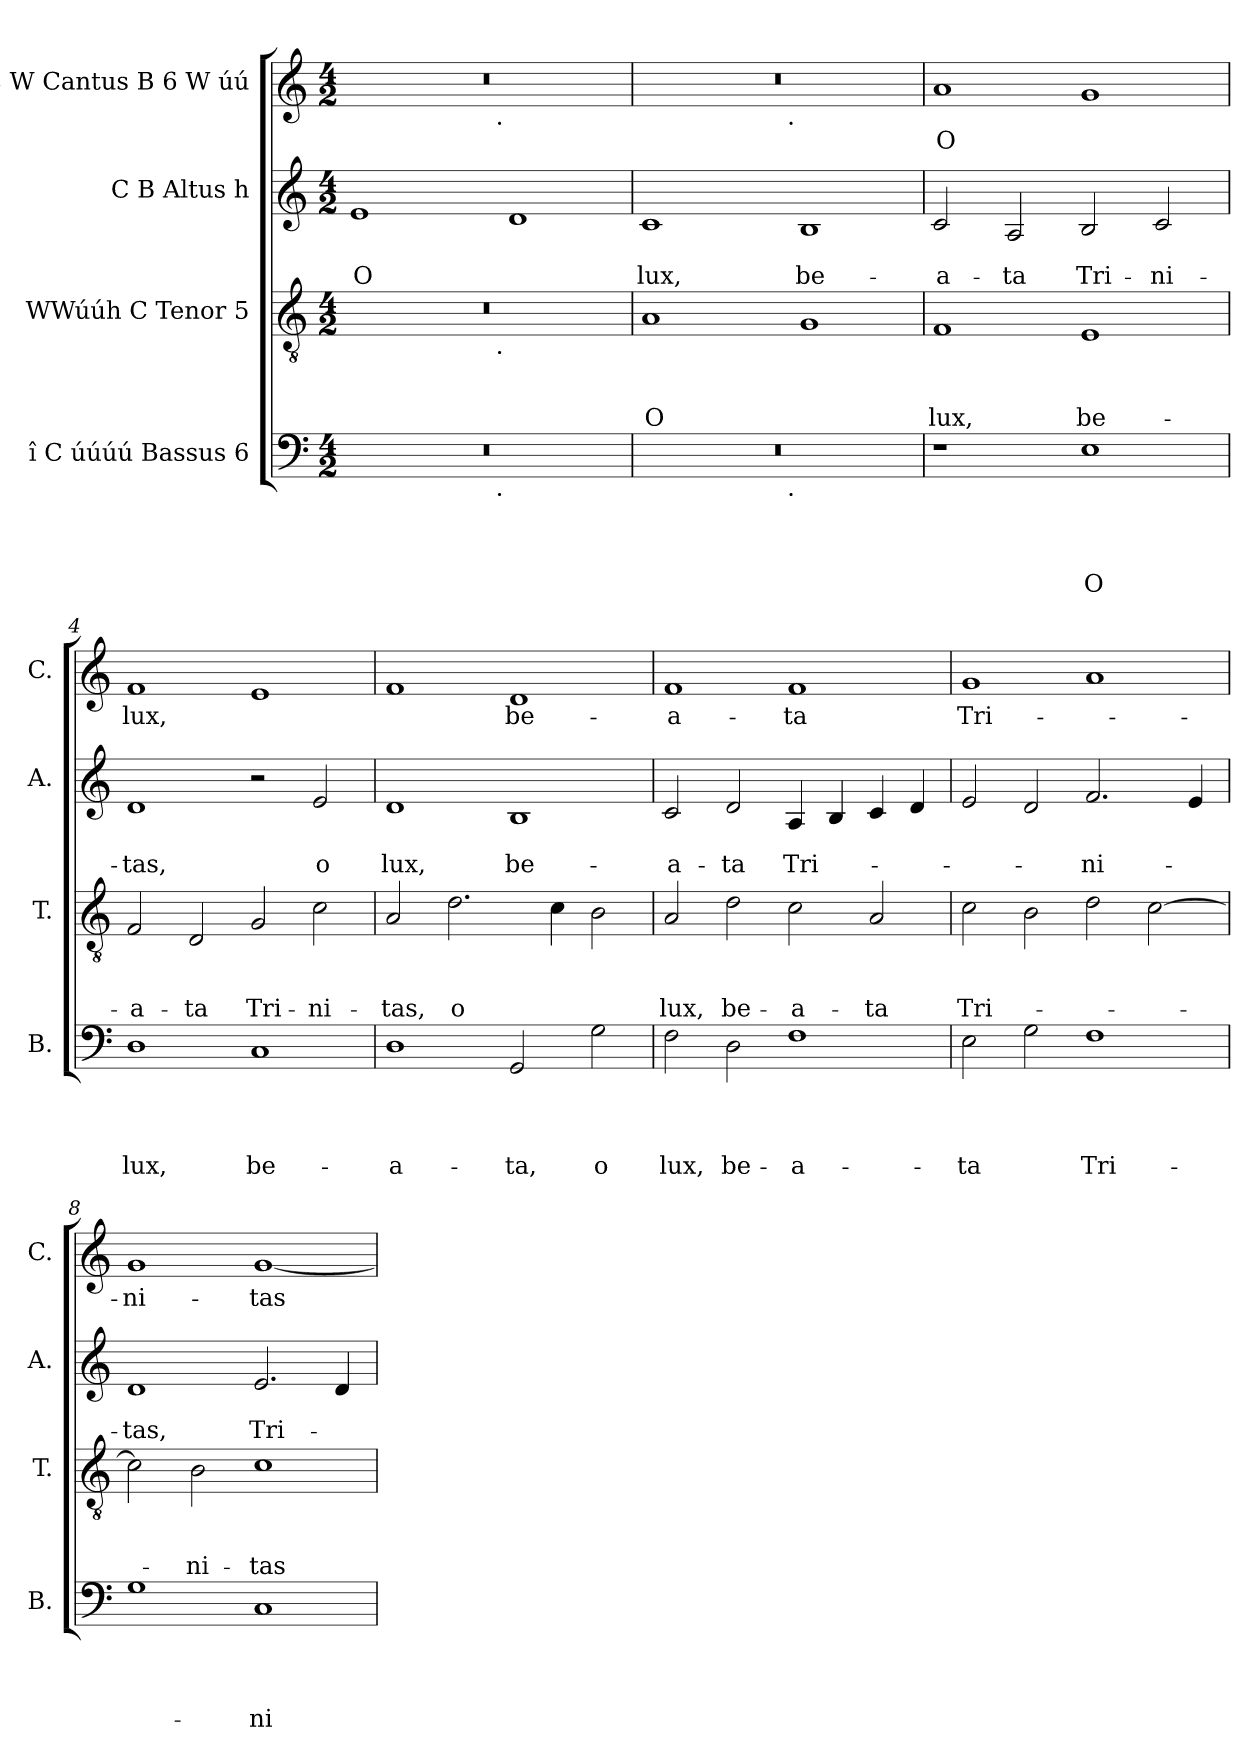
**kern	**text	**text	**text	**text	**kern	**text	**text	**text	**kern	**text	**text	**kern	**text
*part4	*part4	*part4	*part4	*part4	*part3	*part3	*part3	*part3	*part2	*part2	*part2	*part1	*part1
*staff4	*staff4	*staff4	*staff4	*staff4	*staff3	*staff3	*staff3	*staff3	*staff2	*staff2	*staff2	*staff1	*staff1
*I"î C úúúú Bassus 6	*	*	*	*	*I"WWúúh C Tenor 5	*	*	*	*I"C B Altus h	*	*	*I"C W Cantus B 6 W úú	*
*I'B.	*	*	*	*	*I'T.	*	*	*	*I'A.	*	*	*I'C.	*
*clefF4	*	*	*	*	*clefGv2	*	*	*	*clefG2	*	*	*clefG2	*
*k[]	*	*	*	*	*k[]	*	*	*	*k[]	*	*	*k[]	*
*C:	*	*	*	*	*C:	*	*	*	*C:	*	*	*C:	*
*M4/2	*	*	*	*	*M4/2	*	*	*	*M4/2	*	*	*M4/2	*
=1	=1	=1	=1	=1	=1	=1	=1	=1	=1	=1	=1	=1	=1
!	!	!	!	!	!	!	!	!	!	!	!LO:LY:b	!	!
*^	*	*	*	*	*^	*	*	*	*	*	*	*^	*
0r	2ryy	.	.	.	.	0r	2ryy	.	.	.	1e	.	O	0r	2ryy	.
.	4...ryy	.	.	.	.	.	4...ryy	.	.	.	.	.	.	.	4...ryy	.
!	!	!	!	!	!	!	!	!	!	!	!	!	!	!	!LO:TX:b:t=.	!
!	!	!	!	!	!	!	!LO:TX:b:t=.	!	!	!	!	!	!	!	!	!
!	!LO:TX:b:t=.	!	!	!	!	!	!	!	!	!	!	!	!	!	!	!
.	1ryy	.	.	.	.	.	1ryy	.	.	.	.	.	.	.	1ryy	.
.	.	.	.	.	.	.	.	.	.	.	1d	.	.	.	.	.
.	32ryy	.	.	.	.	.	32ryy	.	.	.	.	.	.	.	32ryy	.
=2	=2	=2	=2	=2	=2	=2	=2	=2	=2	=2	=2	=2	=2	=2	=2	=2
!	!	!	!	!	!	!	!	!	!	!LO:LY:b	!	!	!LO:LY:b	!	!	!
*	*	*	*	*	*	*v	*v	*	*	*	*	*	*	*	*	*
0r	2ryy	.	.	.	.	1A	.	.	O	1c	.	lux,	0r	2ryy	.
.	4...ryy	.	.	.	.	.	.	.	.	.	.	.	.	4...ryy	.
!	!	!	!	!	!	!	!	!	!	!	!	!	!	!LO:TX:b:t=.	!
!	!LO:TX:b:t=.	!	!	!	!	!	!	!	!	!	!	!	!	!	!
.	1ryy	.	.	.	.	.	.	.	.	.	.	.	.	1ryy	.
!	!	!	!	!	!	!	!	!	!	!	!	!LO:LY:b	!	!	!
.	.	.	.	.	.	1G	.	.	.	1B	.	be-	.	.	.
.	32ryy	.	.	.	.	.	.	.	.	.	.	.	.	32ryy	.
=3	=3	=3	=3	=3	=3	=3	=3	=3	=3	=3	=3	=3	=3	=3	=3
!	!	!	!	!	!	!	!	!	!LO:LY:b	!	!	!LO:LY:b	!	!	!LO:LY:b
*v	*v	*	*	*	*	*	*	*	*	*	*	*	*v	*v	*
1r	.	.	.	.	1F	.	.	lux,	2c/	.	-a-	1a	O
!	!	!	!	!	!	!	!	!	!	!	!LO:LY:b	!	!
.	.	.	.	.	.	.	.	.	2A/	.	-ta	.	.
!	!	!	!	!LO:LY:b	!	!	!	!LO:LY:b	!	!	!LO:LY:b	!	!
1E	.	.	.	O	1E	.	.	be-	2B/	.	Tri-	1g	.
!	!	!	!	!	!	!	!	!	!	!	!LO:LY:b	!	!
.	.	.	.	.	.	.	.	.	2c/	.	-ni-	.	.
=4	=4	=4	=4	=4	=4	=4	=4	=4	=4	=4	=4	=4	=4
!	!	!	!	!LO:LY:b	!	!	!	!LO:LY:b	!	!	!LO:LY:b	!	!LO:LY:b
1D	.	.	.	lux,	2F/	.	.	-a-	1d	.	-tas,	1f	lux,
!	!	!	!	!	!	!	!	!LO:LY:b	!	!	!	!	!
.	.	.	.	.	2D/	.	.	-ta	.	.	.	.	.
!	!	!	!	!LO:LY:b	!	!	!	!LO:LY:b	!	!	!	!	!
1C	.	.	.	be-	2G/	.	.	Tri-	2r	.	.	1e	.
!	!	!	!	!	!	!	!	!LO:LY:b	!	!	!LO:LY:b	!	!
.	.	.	.	.	2c\	.	.	-ni-	2e/	.	o	.	.
=5	=5	=5	=5	=5	=5	=5	=5	=5	=5	=5	=5	=5	=5
!	!	!	!	!LO:LY:b:rj	!	!	!	!LO:LY:b	!	!	!LO:LY:b	!	!
1D	.	.	.	-a-	2A/	.	.	-tas,	1d	.	lux,	1f	.
!	!	!	!	!	!	!	!	!LO:LY:b	!	!	!	!	!
.	.	.	.	.	2.d\	.	.	o	.	.	.	.	.
!	!	!	!	!LO:LY:b	!	!	!	!	!	!	!LO:LY:b	!	!LO:LY:b
2GG/	.	.	.	-ta,	.	.	.	.	1B	.	be-	1d	be-
.	.	.	.	.	4c\	.	.	.	.	.	.	.	.
!	!	!	!	!LO:LY:b	!	!	!	!	!	!	!	!	!
2G\	.	.	.	o	2B\	.	.	.	.	.	.	.	.
!!LO:LB:g=z
=6	=6	=6	=6	=6	=6	=6	=6	=6	=6	=6	=6	=6	=6
!	!	!	!	!LO:LY:b	!	!	!	!LO:LY:b	!	!	!LO:LY:b	!	!LO:LY:b:rj
2F\	.	.	.	lux,	2A/	.	.	lux,	2c/	.	-a-	1f	-a-
!	!	!	!	!LO:LY:b	!	!	!	!LO:LY:b	!	!	!LO:LY:b	!	!
2D\	.	.	.	be-	2d\	.	.	be-	2d/	.	-ta	.	.
!	!	!	!	!LO:LY:b:rj	!	!	!	!LO:LY:b	!	!	!LO:LY:b	!	!LO:LY:b
1F	.	.	.	-a-	2c\	.	.	-a-	4A/	.	Tri-	1f	-ta
.	.	.	.	.	.	.	.	.	4B/	.	.	.	.
!	!	!	!	!	!	!	!	!LO:LY:b	!	!	!	!	!
.	.	.	.	.	2A/	.	.	-ta	4c/	.	.	.	.
.	.	.	.	.	.	.	.	.	4d/	.	.	.	.
=7	=7	=7	=7	=7	=7	=7	=7	=7	=7	=7	=7	=7	=7
!	!	!	!	!LO:LY:b	!	!	!	!LO:LY:b	!	!	!	!	!LO:LY:b
2E\	.	.	.	-ta	2c\	.	.	Tri-	2e/	.	.	1g	Tri-
2G\	.	.	.	.	2B\	.	.	.	2d/	.	.	.	.
!	!	!	!	!LO:LY:b	!	!	!	!	!	!	!LO:LY:b	!	!
1F	.	.	.	Tri-	2d\	.	.	.	2.f/	.	-ni-	1a	.
.	.	.	.	.	[>2c\	.	.	.	.	.	.	.	.
.	.	.	.	.	.	.	.	.	4e/	.	.	.	.
=8	=8	=8	=8	=8	=8	=8	=8	=8	=8	=8	=8	=8	=8
!	!	!	!	!	!	!	!	!	!	!	!LO:LY:b	!	!LO:LY:b
1G	.	.	.	.	2c\]	.	.	.	1d	.	-tas,	1g	-ni-
!	!	!	!	!	!	!	!	!LO:LY:b	!	!	!	!	!
.	.	.	.	.	2B\	.	.	-ni-	.	.	.	.	.
!	!	!	!	!LO:LY:b	!	!	!	!LO:LY:b	!	!	!LO:LY:b	!	!LO:LY:b
1C	.	.	.	-ni-	1c	.	.	-tas	2.e/	.	Tri-	[<1g	-tas
.	.	.	.	.	.	.	.	.	4d/	.	.	.	.
=	=	=	=	=	=	=	=	=	=	=	=	=	=
*-	*-	*-	*-	*-	*-	*-	*-	*-	*-	*-	*-	*-	*-
